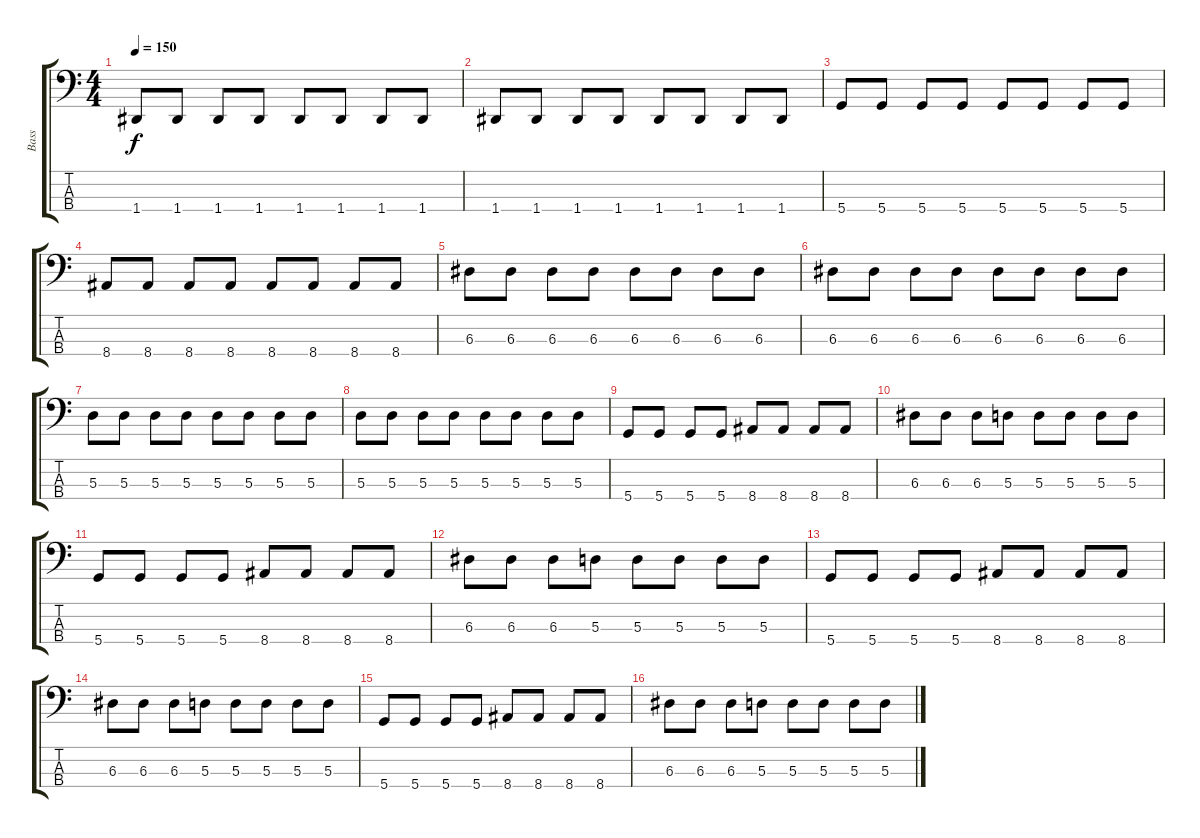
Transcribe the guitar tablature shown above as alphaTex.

\track ("Bass" "Bass") {instrument electricbasspick}
\staff {score tabs}
\tuning (G2 D2 A1 D1) {hide}
\ts (4 4)
\tempo 150
\clef f4
\ks c
1.4.8{dy f} 1.4.8 1.4.8 1.4.8 1.4.8 1.4.8 1.4.8 1.4.8 |
1.4.8 1.4.8 1.4.8 1.4.8 1.4.8 1.4.8 1.4.8 1.4.8 |
5.4.8 5.4.8 5.4.8 5.4.8 5.4.8 5.4.8 5.4.8 5.4.8 |
8.4.8 8.4.8 8.4.8 8.4.8 8.4.8 8.4.8 8.4.8 8.4.8 |
6.3.8 6.3.8 6.3.8 6.3.8 6.3.8 6.3.8 6.3.8 6.3.8 |
6.3.8 6.3.8 6.3.8 6.3.8 6.3.8 6.3.8 6.3.8 6.3.8 |
5.3.8 5.3.8 5.3.8 5.3.8 5.3.8 5.3.8 5.3.8 5.3.8 |
5.3.8 5.3.8 5.3.8 5.3.8 5.3.8 5.3.8 5.3.8 5.3.8 |
5.4.8 5.4.8 5.4.8 5.4.8 8.4.8 8.4.8 8.4.8 8.4.8 |
6.3.8 6.3.8 6.3.8 5.3.8 5.3.8 5.3.8 5.3.8 5.3.8 |
5.4.8 5.4.8 5.4.8 5.4.8 8.4.8 8.4.8 8.4.8 8.4.8 |
6.3.8 6.3.8 6.3.8 5.3.8 5.3.8 5.3.8 5.3.8 5.3.8 |
5.4.8 5.4.8 5.4.8 5.4.8 8.4.8 8.4.8 8.4.8 8.4.8 |
6.3.8 6.3.8 6.3.8 5.3.8 5.3.8 5.3.8 5.3.8 5.3.8 |
5.4.8 5.4.8 5.4.8 5.4.8 8.4.8 8.4.8 8.4.8 8.4.8 |
6.3.8 6.3.8 6.3.8 5.3.8 5.3.8 5.3.8 5.3.8 5.3.8
